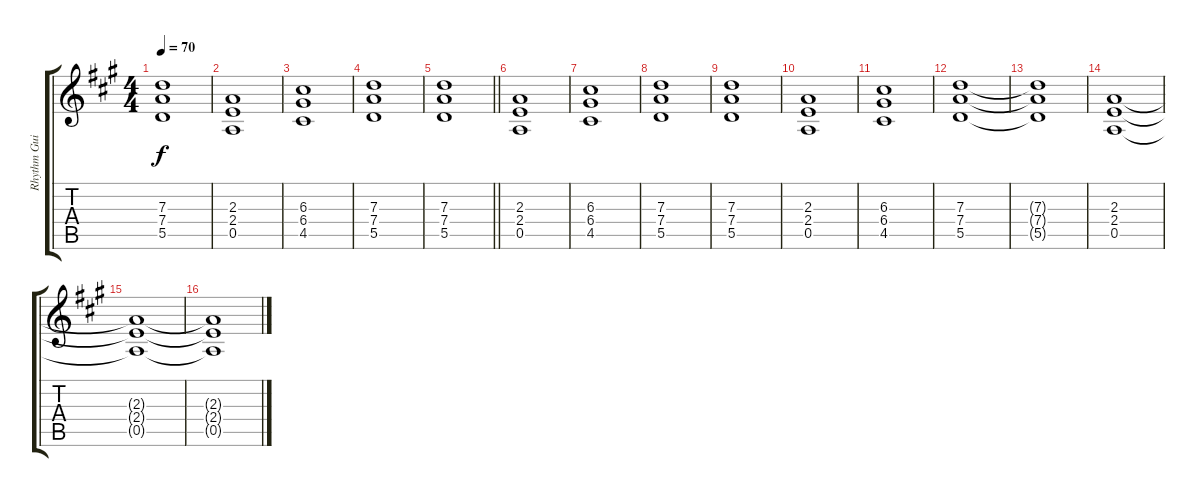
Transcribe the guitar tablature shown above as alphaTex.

\track ("Rhythm Guitar (Richie Sambora)" "Rhythm Gui") {instrument distortionguitar}
\staff {score tabs}
\tuning (E4 B3 G3 D3 A2 E2) {hide}
\ts (4 4)
\tempo 70
\clef g2
\ks a
(7.3 7.4 5.5).1{dy f} |
(2.3 2.4 0.5).1 |
(6.3 6.4 4.5).1 |
(7.3 7.4 5.5).1 |
\barLineRight lightlight
(7.3 7.4 5.5).1 |
(2.3 2.4 0.5).1 |
(6.3 6.4 4.5).1 |
(7.3 7.4 5.5).1 |
(7.3 7.4 5.5).1 |
(2.3 2.4 0.5).1 |
(6.3 6.4 4.5).1 |
(7.3 7.4 5.5).1 |
(7.3{t} 7.4{t} 5.5{t}).1 |
(2.3 2.4 0.5).1 |
(2.3{t} 2.4{t} 0.5{t}).1 |
(2.3{t} 2.4{t} 0.5{t}).1
